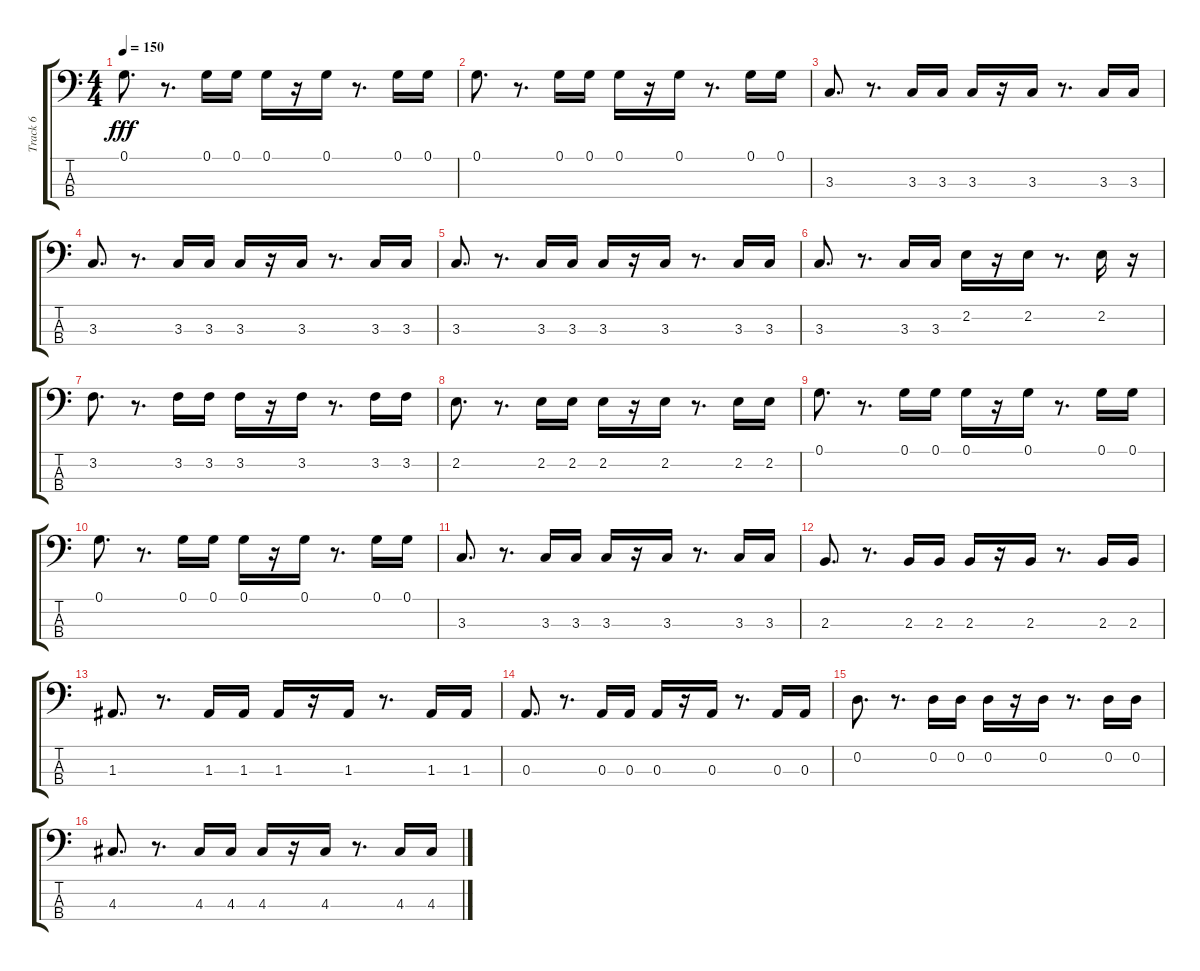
\track ("Track 6" "Track 6") {instrument slapbass2}
\staff {score tabs}
\tuning (G2 D2 A1 E1) {hide}
\ts (4 4)
\tempo 150
\clef f4
\ks c
0.1.8{d dy fff} r.8{d} 0.1.16 0.1.16 0.1.16 r.16 0.1.16 r.8{d} 0.1.16 0.1.16 |
0.1.8{d} r.8{d} 0.1.16 0.1.16 0.1.16 r.16 0.1.16 r.8{d} 0.1.16 0.1.16 |
3.3.8{d} r.8{d} 3.3.16 3.3.16 3.3.16 r.16 3.3.16 r.8{d} 3.3.16 3.3.16 |
3.3.8{d} r.8{d} 3.3.16 3.3.16 3.3.16 r.16 3.3.16 r.8{d} 3.3.16 3.3.16 |
3.3.8{d} r.8{d} 3.3.16 3.3.16 3.3.16 r.16 3.3.16 r.8{d} 3.3.16 3.3.16 |
3.3.8{d} r.8{d} 3.3.16 3.3.16 2.2.16 r.16 2.2.16 r.8{d} 2.2.16 r.16 |
3.2.8{d} r.8{d} 3.2.16 3.2.16 3.2.16 r.16 3.2.16 r.8{d} 3.2.16 3.2.16 |
2.2.8{d} r.8{d} 2.2.16 2.2.16 2.2.16 r.16 2.2.16 r.8{d} 2.2.16 2.2.16 |
0.1.8{d} r.8{d} 0.1.16 0.1.16 0.1.16 r.16 0.1.16 r.8{d} 0.1.16 0.1.16 |
0.1.8{d} r.8{d} 0.1.16 0.1.16 0.1.16 r.16 0.1.16 r.8{d} 0.1.16 0.1.16 |
3.3.8{d} r.8{d} 3.3.16 3.3.16 3.3.16 r.16 3.3.16 r.8{d} 3.3.16 3.3.16 |
2.3.8{d} r.8{d} 2.3.16 2.3.16 2.3.16 r.16 2.3.16 r.8{d} 2.3.16 2.3.16 |
1.3.8{d} r.8{d} 1.3.16 1.3.16 1.3.16 r.16 1.3.16 r.8{d} 1.3.16 1.3.16 |
0.3.8{d} r.8{d} 0.3.16 0.3.16 0.3.16 r.16 0.3.16 r.8{d} 0.3.16 0.3.16 |
0.2.8{d} r.8{d} 0.2.16 0.2.16 0.2.16 r.16 0.2.16 r.8{d} 0.2.16 0.2.16 |
4.3.8{d} r.8{d} 4.3.16 4.3.16 4.3.16 r.16 4.3.16 r.8{d} 4.3.16 4.3.16
